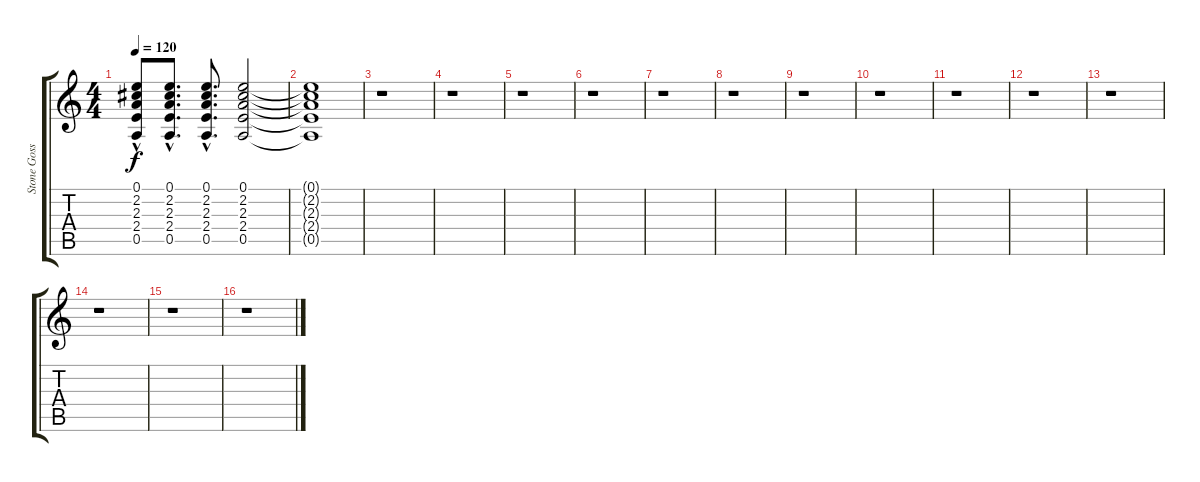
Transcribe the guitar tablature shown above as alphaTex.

\track ("Stone Gossard" "Stone Goss") {instrument acousticguitarsteel}
\staff {score tabs}
\tuning (E4 B3 G3 D3 A2 E2) {hide}
\ts (4 4)
\tempo 120
\clef g2
\ks c
(0.1 2.2 2.3{hac} 2.4 0.5).8{dy f volume 11} (0.1{hac} 2.2{hac} 2.3{hac} 2.4{hac} 0.5{hac}).8{d} (0.1{hac} 2.2{hac} 2.3{hac} 2.4{hac} 0.5{hac}).8{d} (0.1 2.2 2.3 2.4 0.5).2 |
(0.1{t} 2.2{t} 2.3{t} 2.4{t} 0.5{t}).1 |
r.1 |
r.1 |
r.1 |
r.1 |
r.1 |
r.1 |
r.1 |
r.1 |
r.1 |
r.1 |
r.1 |
r.1 |
r.1 |
r.1
